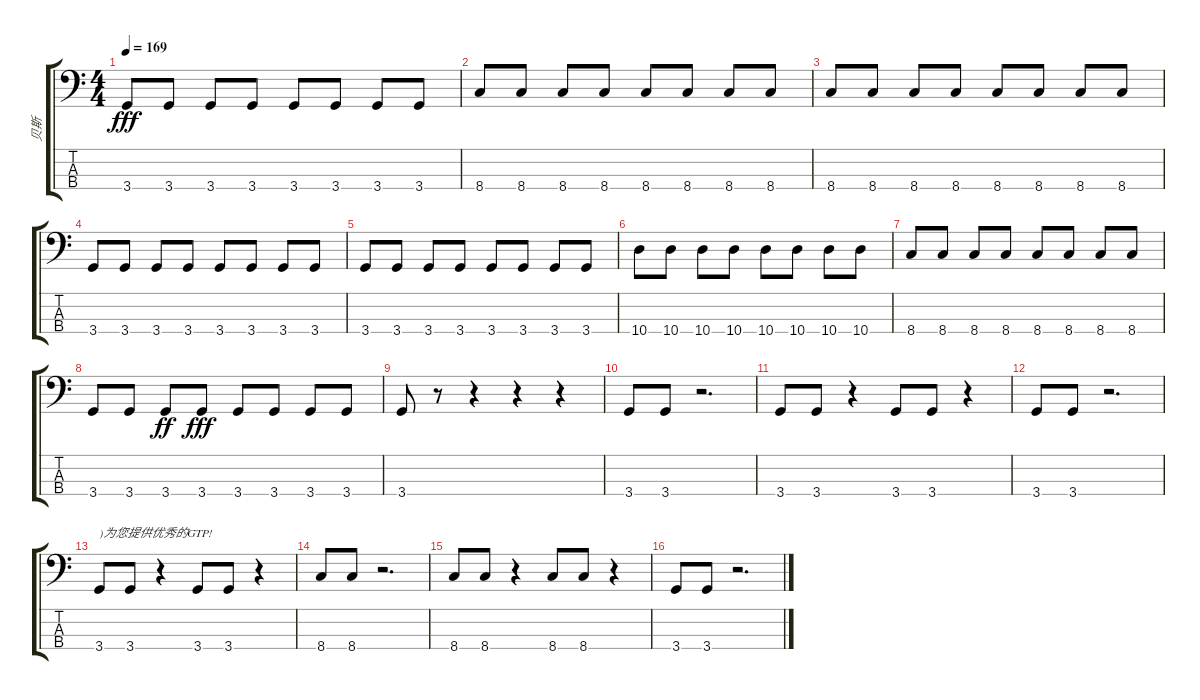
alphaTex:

\track ("贝斯" "贝斯") {mute instrument electricbassfinger}
\staff {score tabs}
\tuning (G2 D2 A1 E1) {hide}
\ts (4 4)
\tempo 169
\clef f4
\ks c
3.4.8{dy fff} 3.4.8 3.4.8 3.4.8 3.4.8 3.4.8 3.4.8 3.4.8 |
8.4.8 8.4.8 8.4.8 8.4.8 8.4.8 8.4.8 8.4.8 8.4.8 |
8.4.8 8.4.8 8.4.8 8.4.8 8.4.8 8.4.8 8.4.8 8.4.8 |
3.4.8 3.4.8 3.4.8 3.4.8 3.4.8 3.4.8 3.4.8 3.4.8 |
3.4.8 3.4.8 3.4.8 3.4.8 3.4.8 3.4.8 3.4.8 3.4.8 |
10.4.8 10.4.8 10.4.8 10.4.8 10.4.8 10.4.8 10.4.8 10.4.8 |
8.4.8 8.4.8 8.4.8 8.4.8 8.4.8 8.4.8 8.4.8 8.4.8 |
3.4.8 3.4.8 3.4.8{dy ff} 3.4.8{dy fff} 3.4.8 3.4.8 3.4.8 3.4.8 |
3.4.8 r.8 r.4 r.4 r.4 |
3.4.8 3.4.8 r.2{d} |
3.4.8 3.4.8 r.4 3.4.8 3.4.8 r.4 |
3.4.8 3.4.8 r.2{d} |
3.4.8{txt ")为您提供优秀的GTP!"} 3.4.8 r.4 3.4.8 3.4.8 r.4 |
8.4.8 8.4.8 r.2{d} |
8.4.8 8.4.8 r.4 8.4.8 8.4.8 r.4 |
3.4.8 3.4.8 r.2{d}
